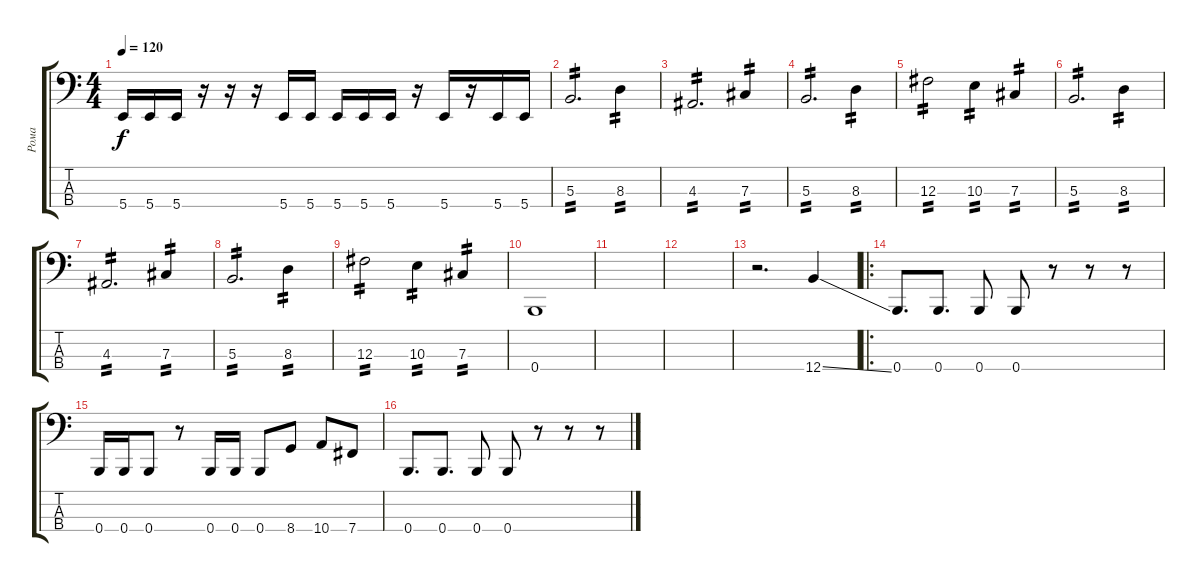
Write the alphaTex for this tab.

\track ("Рома" "Рома") {instrument electricbasspick}
\staff {score tabs}
\tuning (E2 B1 Gb1 B0) {hide}
\ts (4 4)
\tempo 120
\clef f4
\ks c
5.4.16{dy f} 5.4.16 5.4.16 r.16 r.16 r.16 5.4.16 5.4.16 5.4.16 5.4.16 5.4.16 r.16 5.4.16 r.16 5.4.16 5.4.16 |
5.3.2{d tp 2} 8.3.4{tp 2} |
4.3.2{d tp 2} 7.3.4{tp 2} |
5.3.2{d tp 2} 8.3.4{tp 2} |
12.3.2{tp 2} 10.3.4{tp 2} 7.3.4{tp 2} |
5.3.2{d tp 2} 8.3.4{tp 2} |
4.3.2{d tp 2} 7.3.4{tp 2} |
5.3.2{d tp 2} 8.3.4{tp 2} |
12.3.2{tp 2} 10.3.4{tp 2} 7.3.4{tp 2} |
0.4.1 |
|
|
r.2{d} 12.4{ss}.4 |
\ro
0.4.8{d} 0.4.8{d} 0.4.8 0.4.8 r.8 r.8 r.8 |
0.4.16 0.4.16 0.4.8 r.8 0.4.16 0.4.16 0.4.8 8.4.8 10.4.8 7.4.8 |
0.4.8{d} 0.4.8{d} 0.4.8 0.4.8 r.8 r.8 r.8
